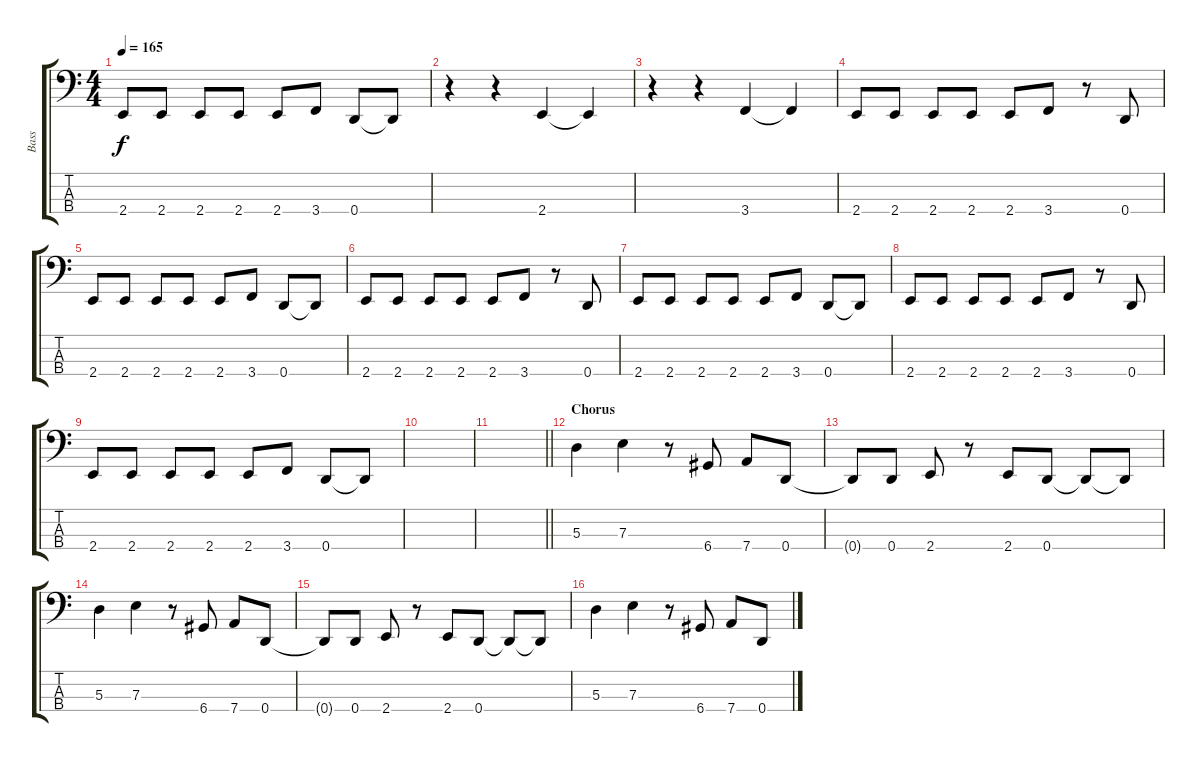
\track ("Bass" "Bass") {instrument electricbassfinger}
\staff {score tabs}
\tuning (G2 D2 A1 D1) {hide}
\ts (4 4)
\tempo 165
\clef f4
\ks c
2.4.8{dy f} 2.4.8 2.4.8 2.4.8 2.4.8 3.4.8 0.4.8 0.4{t}.8 |
r.4 r.4 2.4.4 2.4{t}.4 |
r.4 r.4 3.4.4 3.4{t}.4 |
2.4.8 2.4.8 2.4.8 2.4.8 2.4.8 3.4.8 r.8 0.4.8 |
2.4.8 2.4.8 2.4.8 2.4.8 2.4.8 3.4.8 0.4.8 0.4{t}.8 |
2.4.8 2.4.8 2.4.8 2.4.8 2.4.8 3.4.8 r.8 0.4.8 |
2.4.8 2.4.8 2.4.8 2.4.8 2.4.8 3.4.8 0.4.8 0.4{t}.8 |
2.4.8 2.4.8 2.4.8 2.4.8 2.4.8 3.4.8 r.8 0.4.8 |
2.4.8 2.4.8 2.4.8 2.4.8 2.4.8 3.4.8 0.4.8 0.4{t}.8 |
|
\barLineRight lightlight
|
\section ("" "Chorus")
5.3.4 7.3.4 r.8 6.4.8 7.4.8 0.4.8 |
0.4{t}.8 0.4.8 2.4.8 r.8 2.4.8 0.4.8 0.4{t}.8 0.4{t}.8 |
5.3.4 7.3.4 r.8 6.4.8 7.4.8 0.4.8 |
0.4{t}.8 0.4.8 2.4.8 r.8 2.4.8 0.4.8 0.4{t}.8 0.4{t}.8 |
5.3.4 7.3.4 r.8 6.4.8 7.4.8 0.4.8
